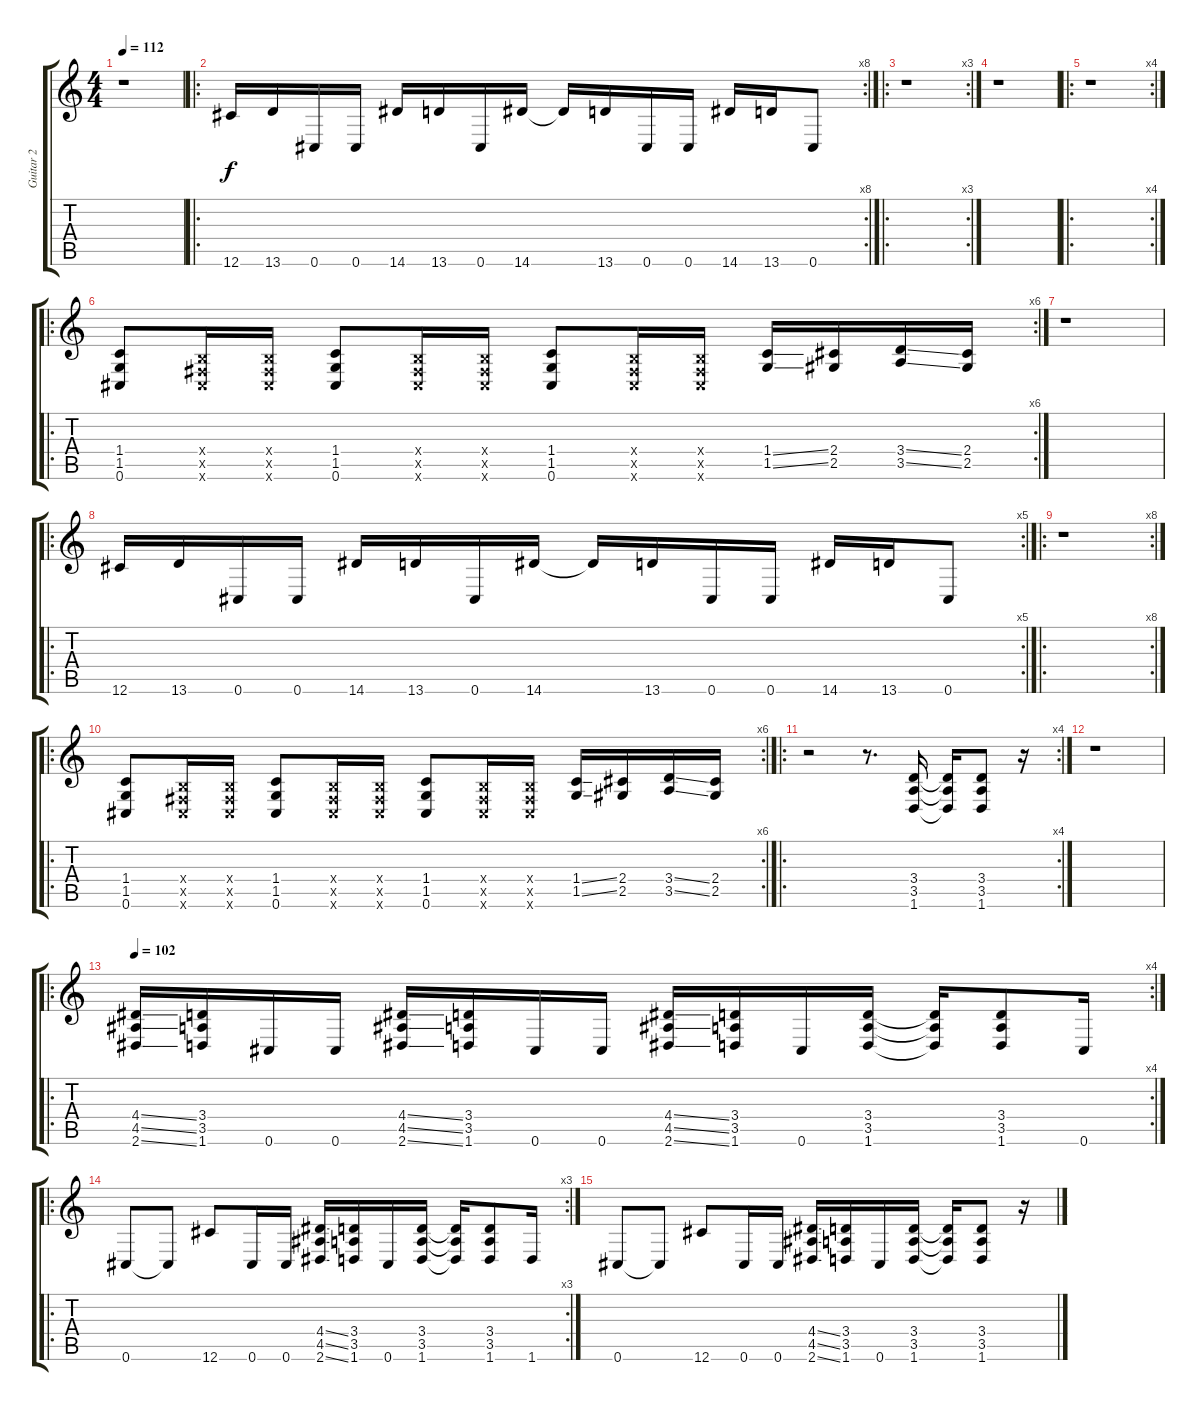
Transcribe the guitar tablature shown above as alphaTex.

\track ("Guitar 2" "Guitar 2") {instrument distortionguitar}
\staff {score tabs}
\tuning (Db4 Ab3 E3 B2 Gb2 Db2) {hide}
\ts (4 4)
\tempo 112
\clef g2
\ks c
r.1{dy f instrument distortionguitar} |
\ro
\rc 8
12.6.16 13.6.16 0.6.16 0.6.16 14.6.16 13.6.16 0.6.16 14.6.16 14.6{t}.16 13.6.16 0.6.16 0.6.16 14.6.16 13.6.16 0.6.8 |
\ro
\rc 3
r.1 |
r.1 |
\ro
\rc 4
r.1 |
\ro
\rc 6
(1.4 1.5 0.6).8 (0.4{x} 0.5{x} 0.6{x}).16 (0.4{x} 0.5{x} 0.6{x}).16 (1.4 1.5 0.6).8 (0.4{x} 0.5{x} 0.6{x}).16 (0.4{x} 0.5{x} 0.6{x}).16 (1.4 1.5 0.6).8 (0.4{x} 0.5{x} 0.6{x}).16 (0.4{x} 0.5{x} 0.6{x}).16 (1.4{ss} 1.5{ss}).16 (2.4 2.5).16 (3.4{ss} 3.5{ss}).16 (2.4 2.5).16 |
r.1 |
\ro
\rc 5
12.6.16 13.6.16 0.6.16 0.6.16 14.6.16 13.6.16 0.6.16 14.6.16 14.6{t}.16 13.6.16 0.6.16 0.6.16 14.6.16 13.6.16 0.6.8 |
\ro
\rc 8
r.1 |
\ro
\rc 6
(1.4 1.5 0.6).8 (0.4{x} 0.5{x} 0.6{x}).16 (0.4{x} 0.5{x} 0.6{x}).16 (1.4 1.5 0.6).8 (0.4{x} 0.5{x} 0.6{x}).16 (0.4{x} 0.5{x} 0.6{x}).16 (1.4 1.5 0.6).8 (0.4{x} 0.5{x} 0.6{x}).16 (0.4{x} 0.5{x} 0.6{x}).16 (1.4{ss} 1.5{ss}).16 (2.4 2.5).16 (3.4{ss} 3.5{ss}).16 (2.4 2.5).16 |
\ro
\rc 4
r.2 r.8{d} (3.4 3.5 1.6).16 (3.4{t} 3.5{t} 1.6{t}).16 (3.4 3.5 1.6).8 r.16 |
r.1 |
\ro
\rc 4
\tempo 102
(4.4{ss} 4.5{ss} 2.6{ss}).16 (3.4 3.5 1.6).16 0.6.16 0.6.16 (4.4{ss} 4.5{ss} 2.6{ss}).16 (3.4 3.5 1.6).16 0.6.16 0.6.16 (4.4{ss} 4.5{ss} 2.6{ss}).16 (3.4 3.5 1.6).16 0.6.16 (3.4 3.5 1.6).16 (3.4{t} 3.5{t} 1.6{t}).16 (3.4 3.5 1.6).8 0.6.16 |
\ro
\rc 3
0.6.8 0.6{t}.8 12.6.8 0.6.16 0.6.16 (4.4{ss} 4.5{ss} 2.6{ss}).16 (3.4 3.5 1.6).16 0.6.16 (3.4 3.5 1.6).16 (3.4{t} 3.5{t} 1.6{t}).16 (3.4 3.5 1.6).8 1.6.16 |
0.6.8 0.6{t}.8 12.6.8 0.6.16 0.6.16 (4.4{ss} 4.5{ss} 2.6{ss}).16 (3.4 3.5 1.6).16 0.6.16 (3.4 3.5 1.6).16 (3.4{t} 3.5{t} 1.6{t}).16 (3.4 3.5 1.6).8 r.16
